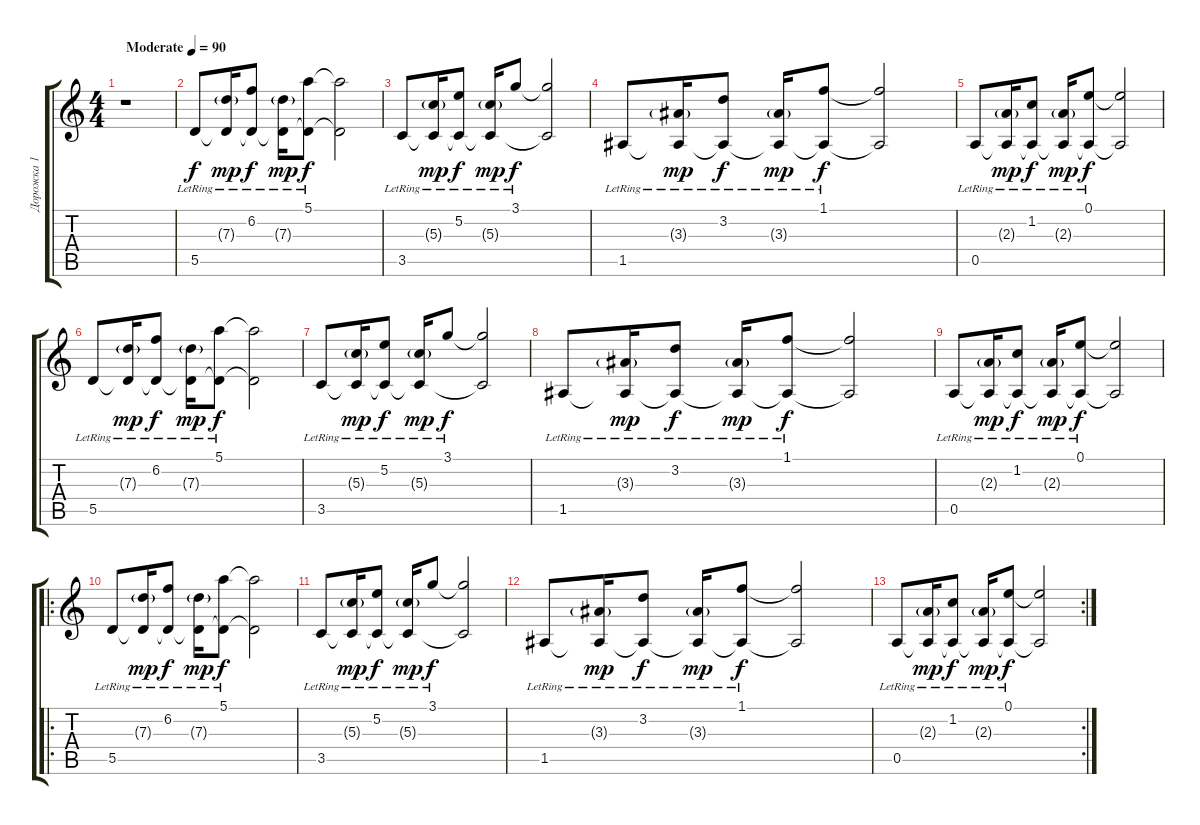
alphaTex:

\track ("Дорожка 1" "Дорожка 1") {instrument acousticguitarsteel}
\staff {score tabs}
\tuning (E4 B3 G3 D3 A2 E2) {hide}
\ts (4 4)
\tempo (90 "Moderate")
\clef g2
\ks c
r.1{dy f instrument acousticguitarsteel} |
5.5{lr}.8 (7.3{g lr} 5.5{t}).16{dy mp} (6.2{lr} 5.5{t}).8{dy f} (7.3{g lr} 5.5{t}).16{dy mp} (5.1{lr} 5.5{t}).8{dy f} (5.1{t} 5.5{t}).2 |
3.5{lr}.8 (5.3{g lr} 3.5{t}).16{dy mp} (5.2{lr} 3.5{t}).8{dy f} (5.3{g lr} 3.5{t}).16{dy mp} 3.1{lr}.8{dy f} (3.1{t} 3.5{t}).2 |
1.5{lr}.8 (3.3{g lr} 1.5{t}).16{dy mp} (3.2{lr} 1.5{t}).8{dy f} (3.3{g lr} 1.5{t}).16{dy mp} (1.1{lr} 1.5{t}).8{dy f} (1.1{t} 1.5{t}).2 |
0.5{lr}.8 (2.3{g lr} 0.5{t}).16{dy mp} (1.2{lr} 0.5{t}).8{dy f} (2.3{g lr} 0.5{t}).16{dy mp} (0.1{lr} 0.5{t}).8{dy f} (0.1{t} 0.5{t}).2 |
5.5{lr}.8 (7.3{g lr} 5.5{t}).16{dy mp} (6.2{lr} 5.5{t}).8{dy f} (7.3{g lr} 5.5{t}).16{dy mp} (5.1{lr} 5.5{t}).8{dy f} (5.1{t} 5.5{t}).2 |
3.5{lr}.8 (5.3{g lr} 3.5{t}).16{dy mp} (5.2{lr} 3.5{t}).8{dy f} (5.3{g lr} 3.5{t}).16{dy mp} 3.1{lr}.8{dy f} (3.1{t} 3.5{t}).2 |
1.5{lr}.8 (3.3{g lr} 1.5{t}).16{dy mp} (3.2{lr} 1.5{t}).8{dy f} (3.3{g lr} 1.5{t}).16{dy mp} (1.1{lr} 1.5{t}).8{dy f} (1.1{t} 1.5{t}).2 |
0.5{lr}.8 (2.3{g lr} 0.5{t}).16{dy mp} (1.2{lr} 0.5{t}).8{dy f} (2.3{g lr} 0.5{t}).16{dy mp} (0.1{lr} 0.5{t}).8{dy f} (0.1{t} 0.5{t}).2 |
\ro
5.5{lr}.8 (7.3{g lr} 5.5{t}).16{dy mp} (6.2{lr} 5.5{t}).8{dy f} (7.3{g lr} 5.5{t}).16{dy mp} (5.1{lr} 5.5{t}).8{dy f} (5.1{t} 5.5{t}).2 |
3.5{lr}.8 (5.3{g lr} 3.5{t}).16{dy mp} (5.2{lr} 3.5{t}).8{dy f} (5.3{g lr} 3.5{t}).16{dy mp} 3.1{lr}.8{dy f} (3.1{t} 3.5{t}).2 |
1.5{lr}.8 (3.3{g lr} 1.5{t}).16{dy mp} (3.2{lr} 1.5{t}).8{dy f} (3.3{g lr} 1.5{t}).16{dy mp} (1.1{lr} 1.5{t}).8{dy f} (1.1{t} 1.5{t}).2 |
\rc 2
0.5{lr}.8 (2.3{g lr} 0.5{t}).16{dy mp} (1.2{lr} 0.5{t}).8{dy f} (2.3{g lr} 0.5{t}).16{dy mp} (0.1{lr} 0.5{t}).8{dy f} (0.1{t} 0.5{t}).2
